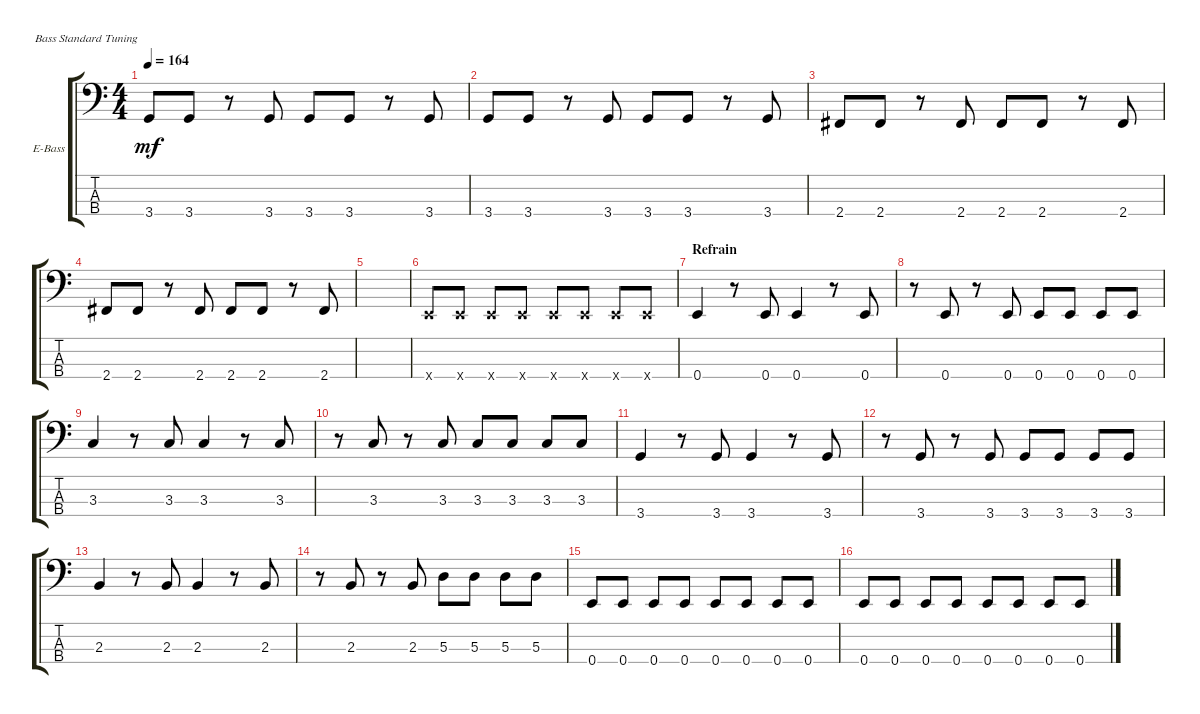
\defaultSystemsLayout 4
\bracketExtendMode groupsimilarinstruments
\firstSystemTrackNameOrientation horizontal
\otherSystemsTrackNameOrientation horizontal
\track ("Electric Bass" "E-Bass") {instrument electricbassfinger}
\staff {score tabs}
\tuning (G2 D2 A1 E1)
\ts (4 4)
\tempo 164
\clef f4
\scale
0.333333
\ks c
3.4.8{dy mf} 3.4.8 r.8 3.4.8 3.4.8 3.4.8 r.8 3.4.8 |
\scale
0.333333 3.4.8 3.4.8 r.8 3.4.8 3.4.8 3.4.8 r.8 3.4.8 |
\scale
0.333333 2.4.8 2.4.8 r.8 2.4.8 2.4.8 2.4.8 r.8 2.4.8 |
\scale
0.333333 2.4.8 2.4.8 r.8 2.4.8 2.4.8 2.4.8 r.8 2.4.8 |
\scale
0.333333 |
\scale
0.333333 0.4{x}.8 0.4{x}.8 0.4{x}.8 0.4{x}.8 0.4{x}.8 0.4{x}.8 0.4{x}.8 0.4{x}.8 |
\section ("" "Refrain")
\scale
0.333333 0.4.4 r.8 0.4.8 0.4.4 r.8 0.4.8 |
\scale
0.333333 r.8 0.4.8 r.8 0.4.8 0.4.8 0.4.8 0.4.8 0.4.8 |
\scale
0.333333 3.3.4 r.8 3.3.8 3.3.4 r.8 3.3.8 |
\scale
0.333333 r.8 3.3.8 r.8 3.3.8 3.3.8 3.3.8 3.3.8 3.3.8 |
\scale
0.333333 3.4.4 r.8 3.4.8 3.4.4 r.8 3.4.8 |
\scale
0.333333 r.8 3.4.8 r.8 3.4.8 3.4.8 3.4.8 3.4.8 3.4.8 |
\scale
0.333333 2.3.4 r.8 2.3.8 2.3.4 r.8 2.3.8 |
\scale
0.333333 r.8 2.3.8 r.8 2.3.8 5.3.8 5.3.8 5.3.8 5.3.8 |
\scale
0.333333 0.4.8 0.4.8 0.4.8 0.4.8 0.4.8 0.4.8 0.4.8 0.4.8 |
\scale
0.333333 0.4.8 0.4.8 0.4.8 0.4.8 0.4.8 0.4.8 0.4.8 0.4.8
